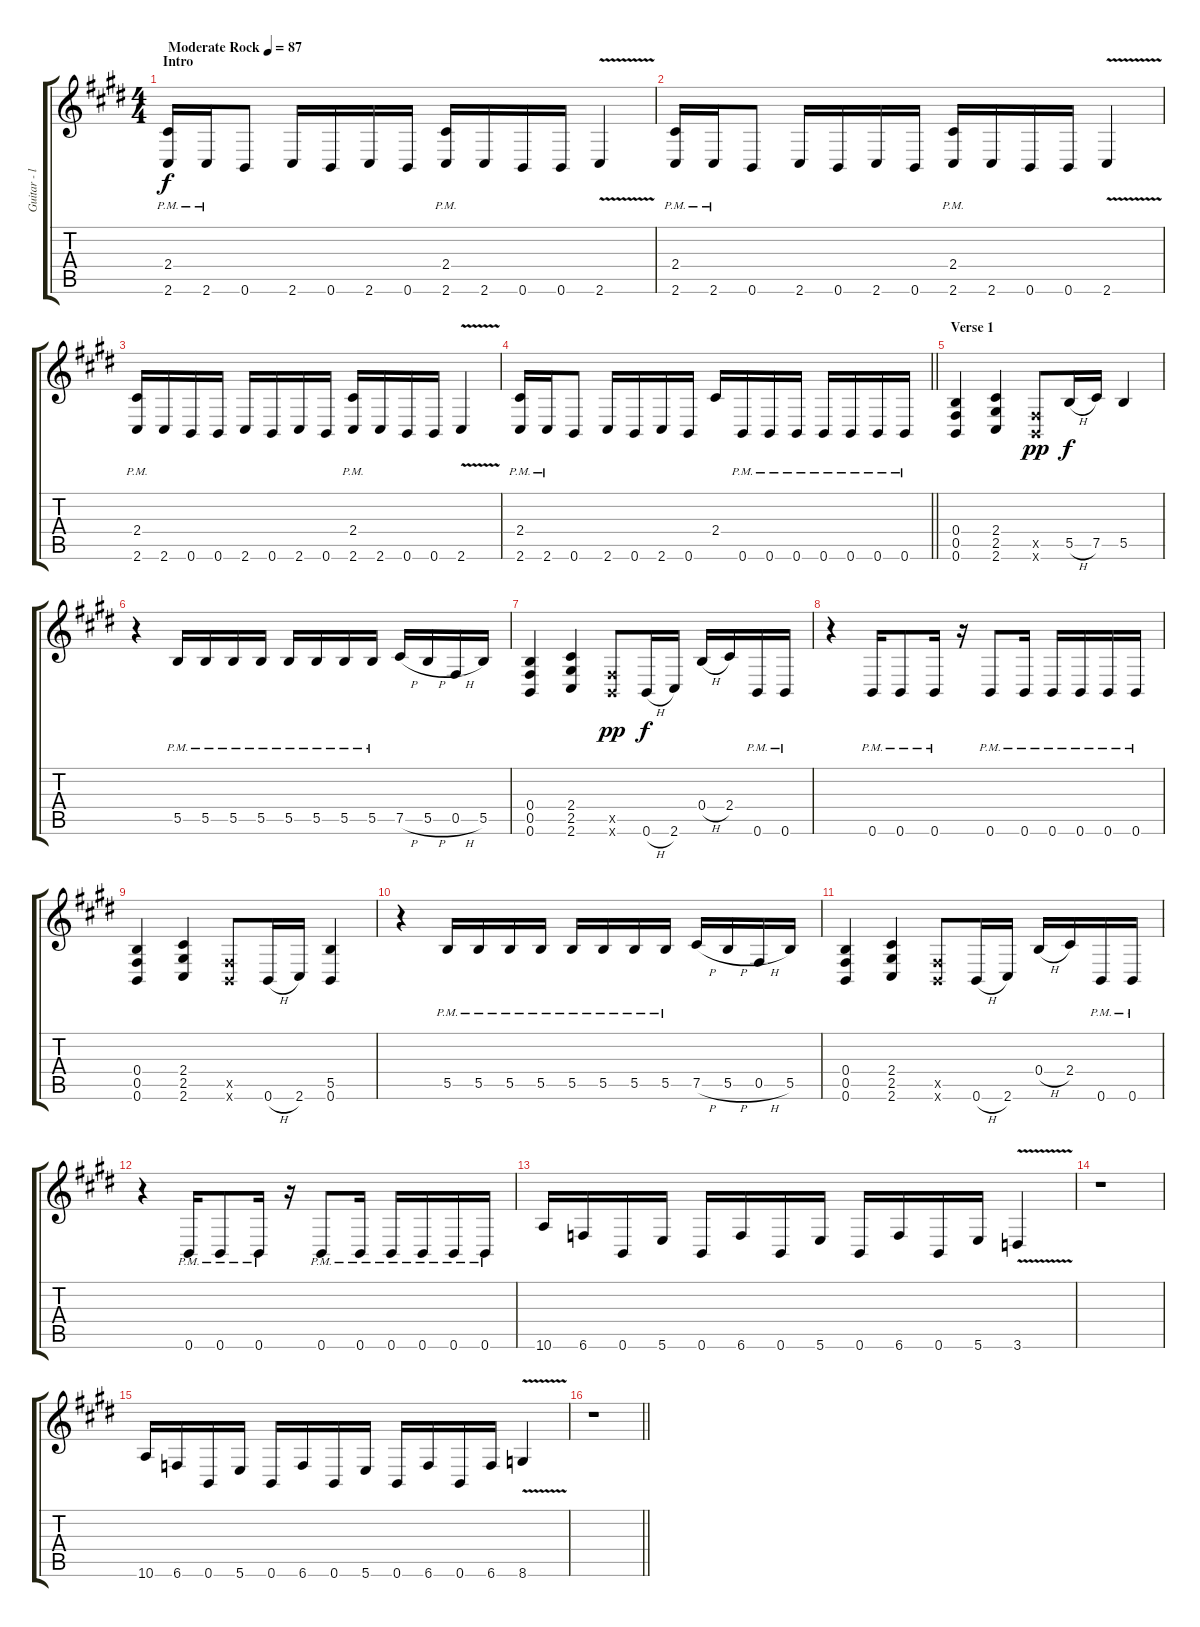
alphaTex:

\track ("Guitar - left" "Guitar - l") {instrument distortionguitar}
\staff {score tabs}
\tuning (Db4 Ab3 E3 B2 Gb2 B1) {hide}
\ts (4 4)
\section ("" "Intro")
\tempo (87 "Moderate Rock")
\clef g2
\ks c#minor
(2.4 2.6{pm}).16{dy f instrument distortionguitar} 2.6{pm}.16 0.6.8 2.6.16 0.6.16 2.6.16 0.6.16 (2.4 2.6{pm}).16 2.6.16 0.6.16 0.6.16 2.6{v}.4 |
(2.4 2.6{pm}).16 2.6{pm}.16 0.6.8 2.6.16 0.6.16 2.6.16 0.6.16 (2.4 2.6{pm}).16 2.6.16 0.6.16 0.6.16 2.6{v}.4 |
(2.4 2.6{pm}).16 2.6.16 0.6.16 0.6.16 2.6.16 0.6.16 2.6.16 0.6.16 (2.4 2.6{pm}).16 2.6.16 0.6.16 0.6.16 2.6{v}.4 |
\barLineRight lightlight
(2.4 2.6{pm}).16 2.6{pm}.16 0.6.8 2.6.16 0.6.16 2.6.16 0.6.16 2.4.16 0.6{pm}.16 0.6{pm}.16 0.6{pm}.16 0.6{pm}.16 0.6{pm}.16 0.6{pm}.16 0.6{pm}.16 |
\section ("" "Verse 1")
(0.4 0.5 0.6).4 (2.4 2.5 2.6).4 (0.5{x} 0.6{x}).8{dy pp} 5.5{h}.16{dy f} 7.5.16 5.5.4 |
r.4 5.5{pm}.16 5.5{pm}.16 5.5{pm}.16 5.5{pm}.16 5.5{pm}.16 5.5{pm}.16 5.5{pm}.16 5.5{pm}.16 7.5{h}.16 5.5{h}.16 0.5{h}.16 5.5.16 |
(0.4 0.5 0.6).4 (2.4 2.5 2.6).4 (0.5{x} 0.6{x}).8{dy pp} 0.6{h}.16{dy f} 2.6.16 0.4{h}.16 2.4.16 0.6{pm}.16 0.6{pm}.16 |
r.4 0.6{pm}.16 0.6{pm}.8 0.6{pm}.16 r.16 0.6{pm}.8 0.6{pm}.16 0.6{pm}.16 0.6{pm}.16 0.6{pm}.16 0.6{pm}.16 |
(0.4 0.5 0.6).4 (2.4 2.5 2.6).4 (0.5{x} 0.6{x}).8 0.6{h}.16 2.6.16 (5.5 0.6).4 |
r.4 5.5{pm}.16 5.5{pm}.16 5.5{pm}.16 5.5{pm}.16 5.5{pm}.16 5.5{pm}.16 5.5{pm}.16 5.5{pm}.16 7.5{h}.16 5.5{h}.16 0.5{h}.16 5.5.16 |
(0.4 0.5 0.6).4 (2.4 2.5 2.6).4 (0.5{x} 0.6{x}).8 0.6{h}.16 2.6.16 0.4{h}.16 2.4.16 0.6{pm}.16 0.6{pm}.16 |
r.4 0.6{pm}.16 0.6{pm}.8 0.6{pm}.16 r.16 0.6{pm}.8 0.6{pm}.16 0.6{pm}.16 0.6{pm}.16 0.6{pm}.16 0.6{pm}.16 |
10.6.16 6.6.16 0.6.16 5.6.16 0.6.16 6.6.16 0.6.16 5.6.16 0.6.16 6.6.16 0.6.16 5.6.16 3.6{v}.4 |
r.1 |
10.6.16 6.6.16 0.6.16 5.6.16 0.6.16 6.6.16 0.6.16 5.6.16 0.6.16 6.6.16 0.6.16 6.6.16 8.6{v}.4 |
\barLineRight lightlight
r.1
